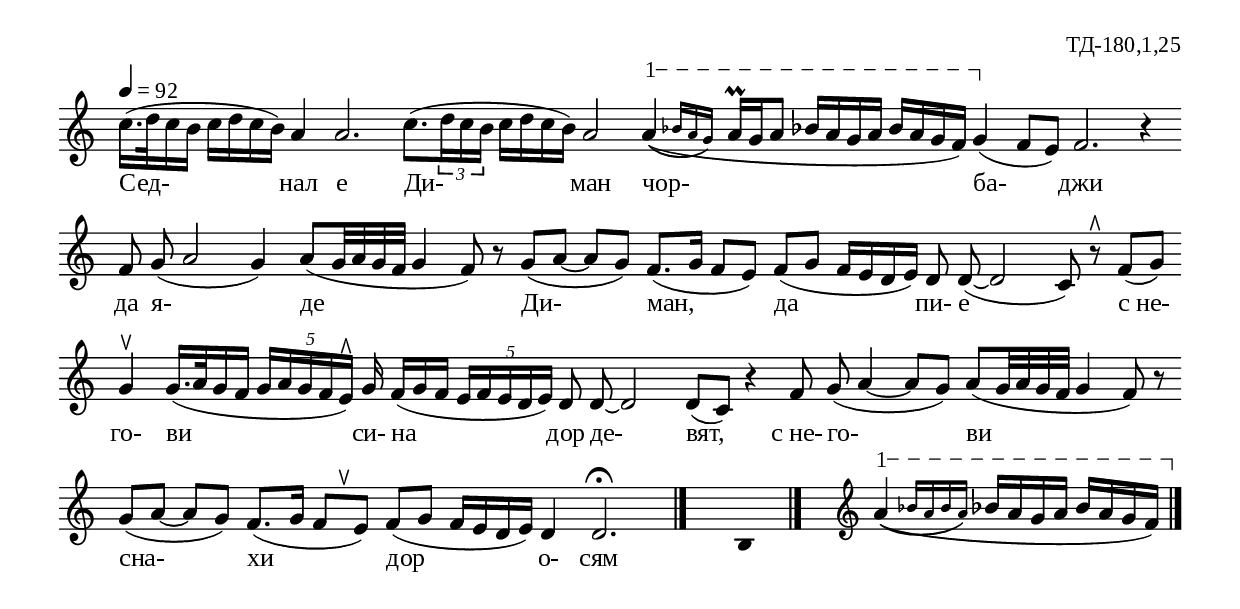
%{
td_180_1_25
%}

\include "td-preamble.ly"

\score {
\relative c'' {
\tempo 4 = 92
\cadenzaOn
c16.[( d32 c16 b] c[ d c b]) a4 a2. c8.[( \times 2/3 { d16 c b] } c[ d c b]) a2 
\varA
\afterGrace a4\startTextSpan(\( { bes16[ a g]\) } a\prall[ g a8] bes!16[ a g a] bes[ a g f\stopTextSpan]) 
\bar "" g4( f8[ e]) \bar "" f2. r4 \bar "" f8 \bar "" g8\noBeam( a2 g4) 
a8([ g32 a g f] g4 f8) r8
\bar ""
g8([ a]~ a[ g]) \bar "" f8.([ g16] f8[ e]) \bar "" f([ g] f16[ e d e]) d8\noBeam \bar ""
d~( d2 c8) r^\rtoe f([ g])
\bar ""
g4^\ltoe g16.([ a32 g16 f] \times 4/5 { g[ a g f e^\rtoe)] } g\noBeam \bar ""
f[( g f] \times 4/5 { e[ f e d e]) } \bar "" d8 \bar "" d\noBeam~ d2 \bar "" d8([ c]) r4
\bar ""
f8\noBeam g( a4~ a8[ g]) a8[( g32 a g f] g4 f8) r8 \bar ""
g8([ a]~ a[ g]) f8.([ g16] f8[ s^\ltoe e]) f([ g] f16[ e d e]) d4 d2.\fermata
 \bar "|." 
s4 \fixB b \fixC
 \bar "|." 
s16 \clef treble
\varA
\afterGrace a'4\startTextSpan(\( { bes!16[ a bes a]\) } bes!16[ a g a] bes[ a g f\stopTextSpan]) 
 \bar "|." 
}

\addlyrics { Сед- нал е Ди- ман чор- ба- джи да я- де Ди- ман, да пи- е
"с не-" го- ви си- на дор де- вят, "с не-" го- ви сна- хи дор о- сям }
%
\layout {
   \context { 
	    \Staff \remove "Time_signature_engraver" } 
  indent = #0
  line-width = 190\mm
  ragged-right=##f
}
%
\midi { 
	\context {
		\Score tempoWholesPerMinute = #(ly:make-moment 92 4)
		}
	}
}
%
\header{
  opus = "ТД-180,1,25"
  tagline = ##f
}


